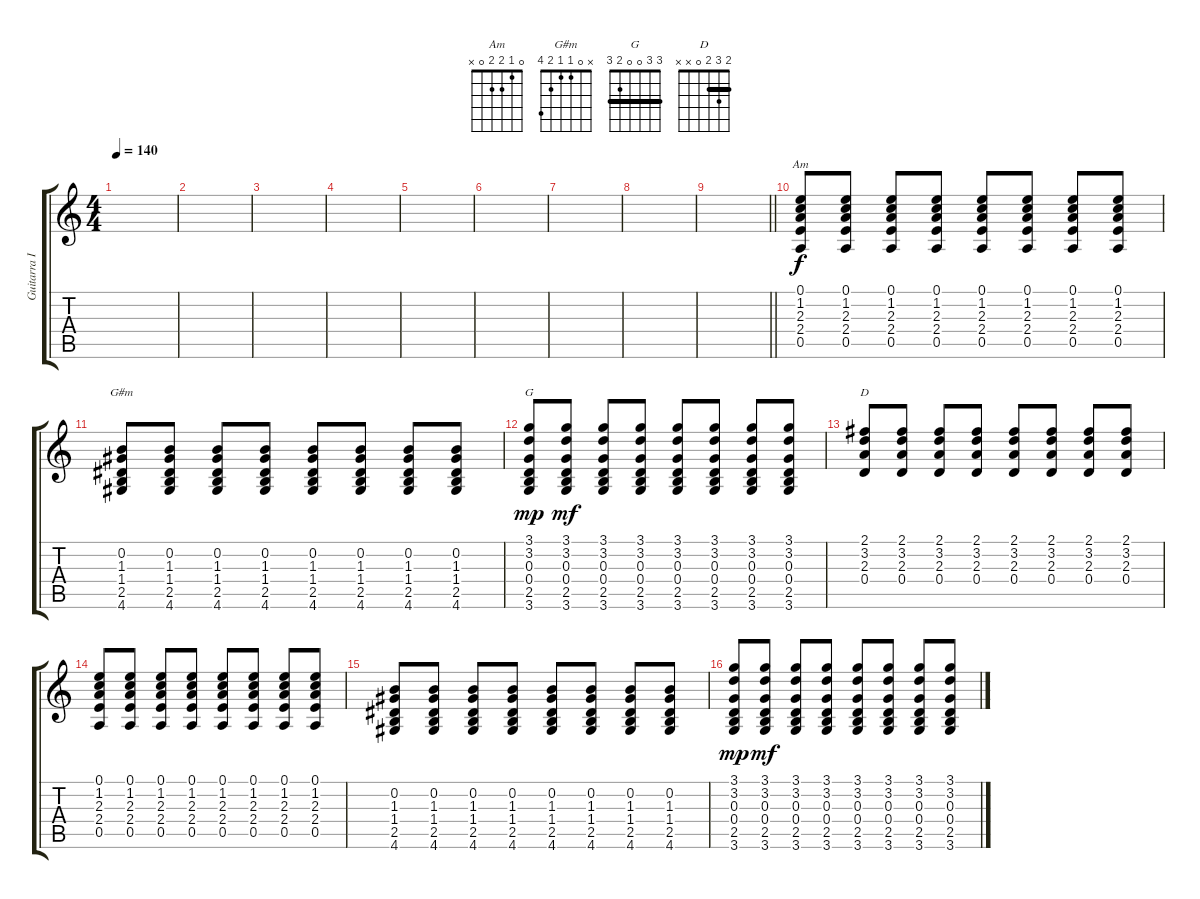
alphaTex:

\track ("Guitarra II" "Guitarra I") {instrument acousticguitarsteel}
\staff {score tabs}
\tuning (E4 B3 G3 D3 A2 E2) {hide}
\chord ("Am" 0 1 2 2 0 x)
\chord ("G#m" x 0 1 1 2 4)
\chord ("G" 3 3 0 0 2 3) {barre 3}
\chord ("D" 2 3 2 0 x x) {barre 2}
\ts (4 4)
\tempo 140
\clef g2
\ks c
|
|
|
|
|
|
|
|
\barLineRight lightlight
|
(0.1 1.2 2.3 2.4 0.5).8{ch "Am"} (0.1 1.2 2.3 2.4 0.5).8 (0.1 1.2 2.3 2.4 0.5).8 (0.1 1.2 2.3 2.4 0.5).8 (0.1 1.2 2.3 2.4 0.5).8 (0.1 1.2 2.3 2.4 0.5).8 (0.1 1.2 2.3 2.4 0.5).8 (0.1 1.2 2.3 2.4 0.5).8 |
(0.2 1.3 1.4 2.5 4.6).8{ch "G#m"} (0.2 1.3 1.4 2.5 4.6).8 (0.2 1.3 1.4 2.5 4.6).8 (0.2 1.3 1.4 2.5 4.6).8 (0.2 1.3 1.4 2.5 4.6).8 (0.2 1.3 1.4 2.5 4.6).8 (0.2 1.3 1.4 2.5 4.6).8 (0.2 1.3 1.4 2.5 4.6).8 |
(3.1 3.2 0.3 0.4 2.5 3.6).8{ch "G" dy mp} (3.1 3.2 0.3 0.4 2.5 3.6).8{dy mf} (3.1 3.2 0.3 0.4 2.5 3.6).8 (3.1 3.2 0.3 0.4 2.5 3.6).8 (3.1 3.2 0.3 0.4 2.5 3.6).8 (3.1 3.2 0.3 0.4 2.5 3.6).8 (3.1 3.2 0.3 0.4 2.5 3.6).8 (3.1 3.2 0.3 0.4 2.5 3.6).8 |
(2.1 3.2 2.3 0.4).8{ch "D"} (2.1 3.2 2.3 0.4).8 (2.1 3.2 2.3 0.4).8 (2.1 3.2 2.3 0.4).8 (2.1 3.2 2.3 0.4).8 (2.1 3.2 2.3 0.4).8 (2.1 3.2 2.3 0.4).8 (2.1 3.2 2.3 0.4).8 |
(0.1 1.2 2.3 2.4 0.5).8 (0.1 1.2 2.3 2.4 0.5).8 (0.1 1.2 2.3 2.4 0.5).8 (0.1 1.2 2.3 2.4 0.5).8 (0.1 1.2 2.3 2.4 0.5).8 (0.1 1.2 2.3 2.4 0.5).8 (0.1 1.2 2.3 2.4 0.5).8 (0.1 1.2 2.3 2.4 0.5).8 |
(0.2 1.3 1.4 2.5 4.6).8 (0.2 1.3 1.4 2.5 4.6).8 (0.2 1.3 1.4 2.5 4.6).8 (0.2 1.3 1.4 2.5 4.6).8 (0.2 1.3 1.4 2.5 4.6).8 (0.2 1.3 1.4 2.5 4.6).8 (0.2 1.3 1.4 2.5 4.6).8 (0.2 1.3 1.4 2.5 4.6).8 |
(3.1 3.2 0.3 0.4 2.5 3.6).8{dy mp} (3.1 3.2 0.3 0.4 2.5 3.6).8{dy mf} (3.1 3.2 0.3 0.4 2.5 3.6).8 (3.1 3.2 0.3 0.4 2.5 3.6).8 (3.1 3.2 0.3 0.4 2.5 3.6).8 (3.1 3.2 0.3 0.4 2.5 3.6).8 (3.1 3.2 0.3 0.4 2.5 3.6).8 (3.1 3.2 0.3 0.4 2.5 3.6).8
